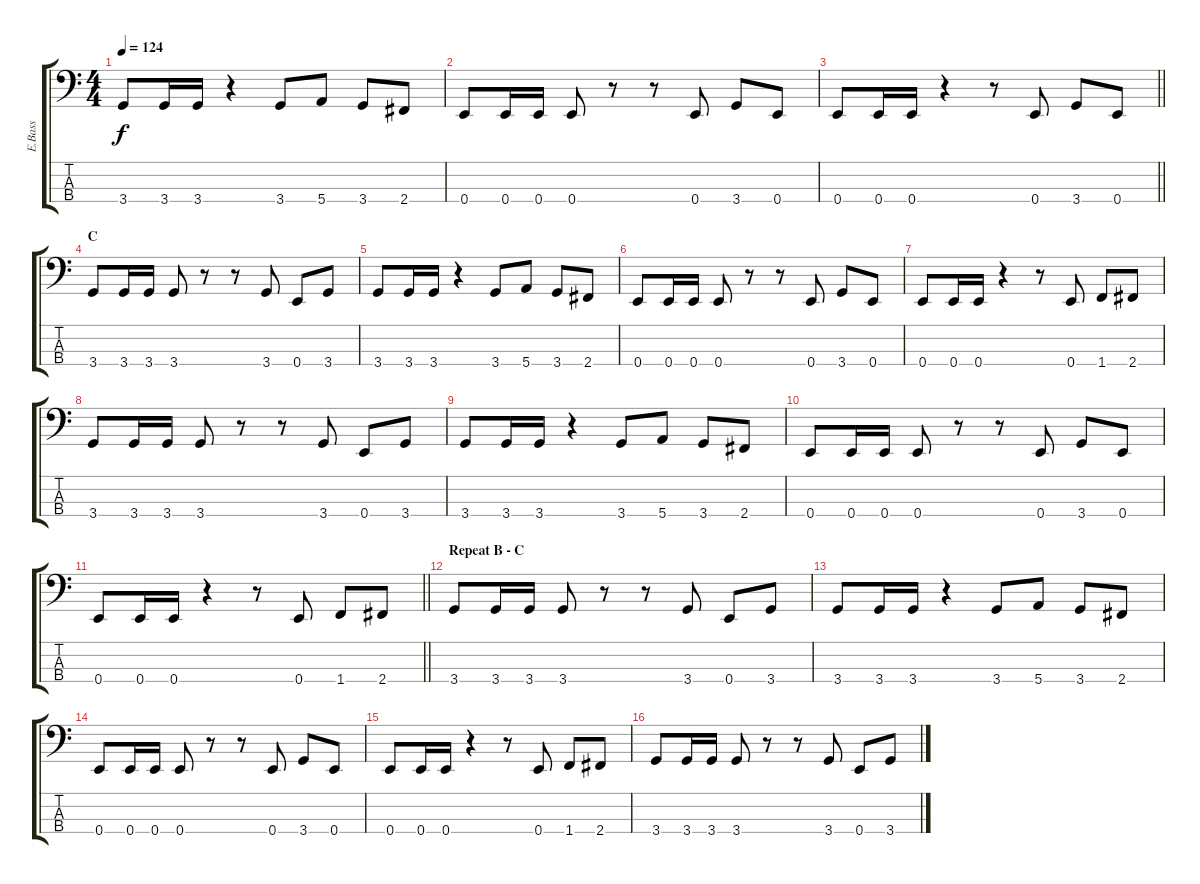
\track ("E.Bass" "E.Bass") {instrument electricbassfinger}
\staff {score tabs}
\tuning (G2 D2 A1 E1) {hide}
\ts (4 4)
\tempo 124
\clef f4
\ks c
3.4.8{dy f} 3.4.16 3.4.16 r.4 3.4.8 5.4.8 3.4.8 2.4.8 |
0.4.8 0.4.16 0.4.16 0.4.8 r.8 r.8 0.4.8 3.4.8 0.4.8 |
\barLineRight lightlight
0.4.8 0.4.16 0.4.16 r.4 r.8 0.4.8 3.4.8 0.4.8 |
\section ("" "C")
3.4.8 3.4.16 3.4.16 3.4.8 r.8 r.8 3.4.8 0.4.8 3.4.8 |
3.4.8 3.4.16 3.4.16 r.4 3.4.8 5.4.8 3.4.8 2.4.8 |
0.4.8 0.4.16 0.4.16 0.4.8 r.8 r.8 0.4.8 3.4.8 0.4.8 |
0.4.8 0.4.16 0.4.16 r.4 r.8 0.4.8 1.4.8 2.4.8 |
3.4.8 3.4.16 3.4.16 3.4.8 r.8 r.8 3.4.8 0.4.8 3.4.8 |
3.4.8 3.4.16 3.4.16 r.4 3.4.8 5.4.8 3.4.8 2.4.8 |
0.4.8 0.4.16 0.4.16 0.4.8 r.8 r.8 0.4.8 3.4.8 0.4.8 |
\barLineRight lightlight
0.4.8 0.4.16 0.4.16 r.4 r.8 0.4.8 1.4.8 2.4.8 |
\section ("" "Repeat B - C")
3.4.8 3.4.16 3.4.16 3.4.8 r.8 r.8 3.4.8 0.4.8 3.4.8 |
3.4.8 3.4.16 3.4.16 r.4 3.4.8 5.4.8 3.4.8 2.4.8 |
0.4.8 0.4.16 0.4.16 0.4.8 r.8 r.8 0.4.8 3.4.8 0.4.8 |
0.4.8 0.4.16 0.4.16 r.4 r.8 0.4.8 1.4.8 2.4.8 |
3.4.8 3.4.16 3.4.16 3.4.8 r.8 r.8 3.4.8 0.4.8 3.4.8
